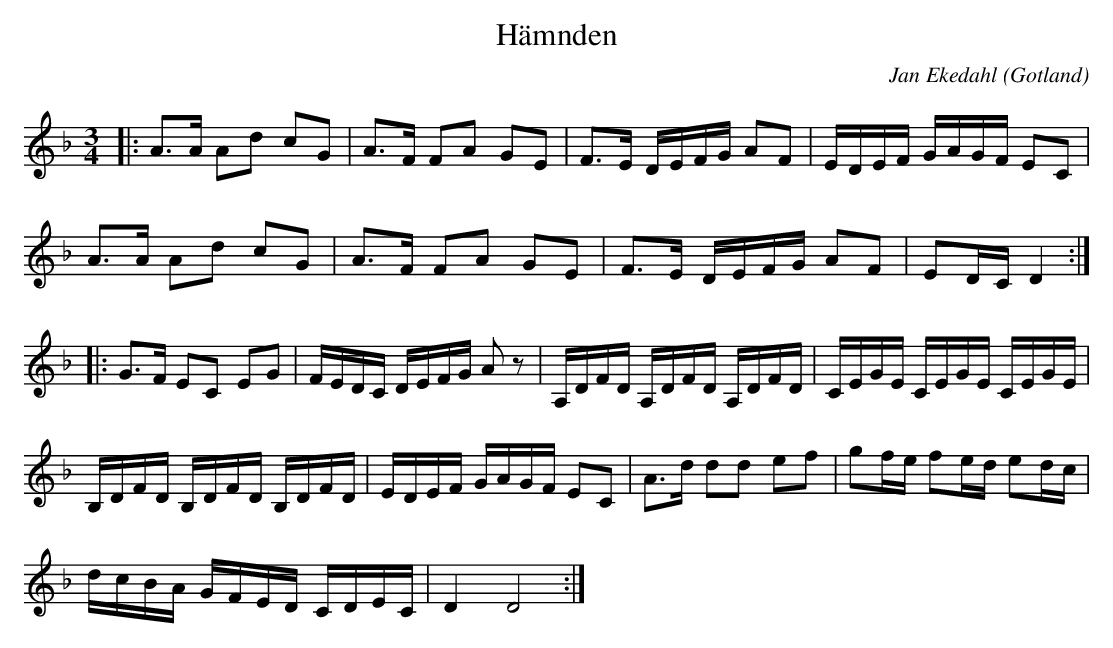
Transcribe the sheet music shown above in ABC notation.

X:1
T:Hämnden
O:Gotland
C:Jan Ekedahl
M:3/4
L:1/8
K:Dm
|: A>A Ad cG | A>F FA GE | F>E D/2E/2F/2G/2 AF | E/2D/2E/2F/2 G/2A/2G/2F/2 EC |
A>A Ad cG | A>F FA GE | F>E D/2E/2F/2G/2 AF | ED/2C/2 D2 :|
|:G>F EC EG | F/2E/2D/2C/2 D/2E/2F/2G/2 Az | A,/2D/2F/2D/2 A,/2D/2F/2D/2 A,/2D/2F/2D/2 | C/2E/2G/2E/2 C/2E/2G/2E/2 C/2E/2G/2E/2 |
B,/2D/2F/2D/2 B,/2D/2F/2D/2 B,/2D/2F/2D/2 | E/2D/2E/2F/2 G/2A/2G/2F/2 EC | A>d dd ef | gf/2e/2 fe/2d/2 ed/2c/2 |
d/2c/2B/2A/2 G/2F/2E/2D/2 C/2D/2E/2C/2 | D2 D4 :|
